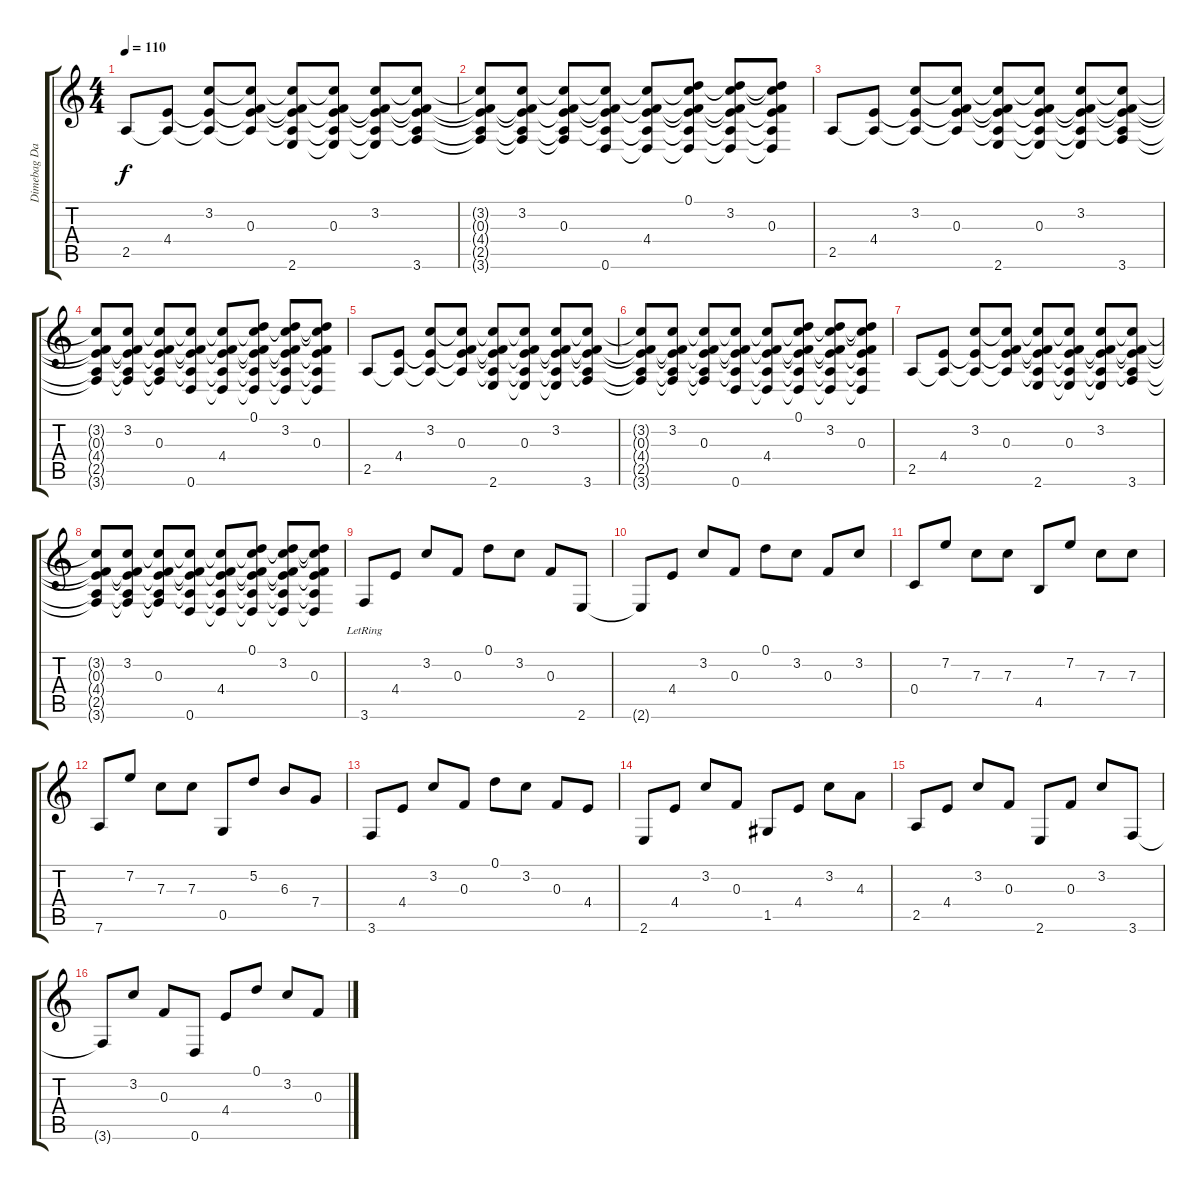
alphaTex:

\track ("Dimebag Darrell Acoustic" "Dimebag Da") {instrument acousticguitarsteel}
\staff {score tabs}
\tuning (D4 A3 F3 C3 G2 D2) {hide}
\ts (4 4)
\tempo 110
\clef g2
\ks c
2.5.8{dy f} (4.4 2.5{t}).8 (3.2 4.4{t} 2.5{t}).8 (3.2{t} 0.3 4.4{t} 2.5{t}).8 (3.2{t} 0.3{t} 4.4{t} 2.5{t} 2.6).8 (3.2{t} 0.3 4.4{t} 2.5{t} 2.6{t}).8 (3.2 0.3{t} 4.4{t} 2.5{t} 2.6{t}).8 (3.2{t} 0.3{t} 4.4{t} 2.5{t} 3.6).8 |
(3.2{t} 0.3{t} 4.4{t} 2.5{t} 3.6{t}).8 (3.2 0.3{t} 4.4{t} 2.5{t} 3.6{t}).8 (3.2{t} 0.3 4.4{t} 2.5{t} 3.6{t}).8 (3.2{t} 0.3{t} 4.4{t} 2.5{t} 0.6).8 (3.2{t} 0.3{t} 4.4 2.5{t} 0.6{t}).8 (0.1 3.2{t} 0.3{t} 4.4{t} 2.5{t} 0.6{t}).8 (0.1{t} 3.2 0.3{t} 4.4{t} 2.5{t} 0.6{t}).8 (0.1{t} 3.2{t} 0.3 4.4{t} 2.5{t} 0.6{t}).8 |
2.5.8 (4.4 2.5{t}).8 (3.2 4.4{t} 2.5{t}).8 (3.2{t} 0.3 4.4{t} 2.5{t}).8 (3.2{t} 0.3{t} 4.4{t} 2.5{t} 2.6).8 (3.2{t} 0.3 4.4{t} 2.5{t} 2.6{t}).8 (3.2 0.3{t} 4.4{t} 2.5{t} 2.6{t}).8 (3.2{t} 0.3{t} 4.4{t} 2.5{t} 3.6).8 |
(3.2{t} 0.3{t} 4.4{t} 2.5{t} 3.6{t}).8 (3.2 0.3{t} 4.4{t} 2.5{t} 3.6{t}).8 (3.2{t} 0.3 4.4{t} 2.5{t} 3.6{t}).8 (3.2{t} 0.3{t} 4.4{t} 2.5{t} 0.6).8 (3.2{t} 0.3{t} 4.4 2.5{t} 0.6{t}).8 (0.1 3.2{t} 0.3{t} 4.4{t} 2.5{t} 0.6{t}).8 (0.1{t} 3.2 0.3{t} 4.4{t} 2.5{t} 0.6{t}).8 (0.1{t} 3.2{t} 0.3 4.4{t} 2.5{t} 0.6{t}).8 |
2.5.8 (4.4 2.5{t}).8 (3.2 4.4{t} 2.5{t}).8 (3.2{t} 0.3 4.4{t} 2.5{t}).8 (3.2{t} 0.3{t} 4.4{t} 2.5{t} 2.6).8 (3.2{t} 0.3 4.4{t} 2.5{t} 2.6{t}).8 (3.2 0.3{t} 4.4{t} 2.5{t} 2.6{t}).8 (3.2{t} 0.3{t} 4.4{t} 2.5{t} 3.6).8 |
(3.2{t} 0.3{t} 4.4{t} 2.5{t} 3.6{t}).8 (3.2 0.3{t} 4.4{t} 2.5{t} 3.6{t}).8 (3.2{t} 0.3 4.4{t} 2.5{t} 3.6{t}).8 (3.2{t} 0.3{t} 4.4{t} 2.5{t} 0.6).8 (3.2{t} 0.3{t} 4.4 2.5{t} 0.6{t}).8 (0.1 3.2{t} 0.3{t} 4.4{t} 2.5{t} 0.6{t}).8 (0.1{t} 3.2 0.3{t} 4.4{t} 2.5{t} 0.6{t}).8 (0.1{t} 3.2{t} 0.3 4.4{t} 2.5{t} 0.6{t}).8 |
2.5.8 (4.4 2.5{t}).8 (3.2 4.4{t} 2.5{t}).8 (3.2{t} 0.3 4.4{t} 2.5{t}).8 (3.2{t} 0.3{t} 4.4{t} 2.5{t} 2.6).8 (3.2{t} 0.3 4.4{t} 2.5{t} 2.6{t}).8 (3.2 0.3{t} 4.4{t} 2.5{t} 2.6{t}).8 (3.2{t} 0.3{t} 4.4{t} 2.5{t} 3.6).8 |
(3.2{t} 0.3{t} 4.4{t} 2.5{t} 3.6{t}).8 (3.2 0.3{t} 4.4{t} 2.5{t} 3.6{t}).8 (3.2{t} 0.3 4.4{t} 2.5{t} 3.6{t}).8 (3.2{t} 0.3{t} 4.4{t} 2.5{t} 0.6).8 (3.2{t} 0.3{t} 4.4 2.5{t} 0.6{t}).8 (0.1 3.2{t} 0.3{t} 4.4{t} 2.5{t} 0.6{t}).8 (0.1{t} 3.2 0.3{t} 4.4{t} 2.5{t} 0.6{t}).8 (0.1{t} 3.2{t} 0.3 4.4{t} 2.5{t} 0.6{t}).8 |
3.6{lr}.8 4.4.8 3.2.8 0.3.8 0.1.8 3.2.8 0.3.8 2.6.8 |
2.6{t}.8 4.4.8 3.2.8 0.3.8 0.1.8 3.2.8 0.3.8 3.2.8 |
0.4.8 7.2.8 7.3.8 7.3.8 4.5.8 7.2.8 7.3.8 7.3.8 |
7.6.8 7.2.8 7.3.8 7.3.8 0.5.8 5.2.8 6.3.8 7.4.8 |
3.6.8 4.4.8 3.2.8 0.3.8 0.1.8 3.2.8 0.3.8 4.4.8 |
2.6.8 4.4.8 3.2.8 0.3.8 1.5.8 4.4.8 3.2.8 4.3.8 |
2.5.8 4.4.8 3.2.8 0.3.8 2.6.8 0.3.8 3.2.8 3.6.8 |
3.6{t}.8 3.2.8 0.3.8 0.6.8 4.4.8 0.1.8 3.2.8 0.3.8
